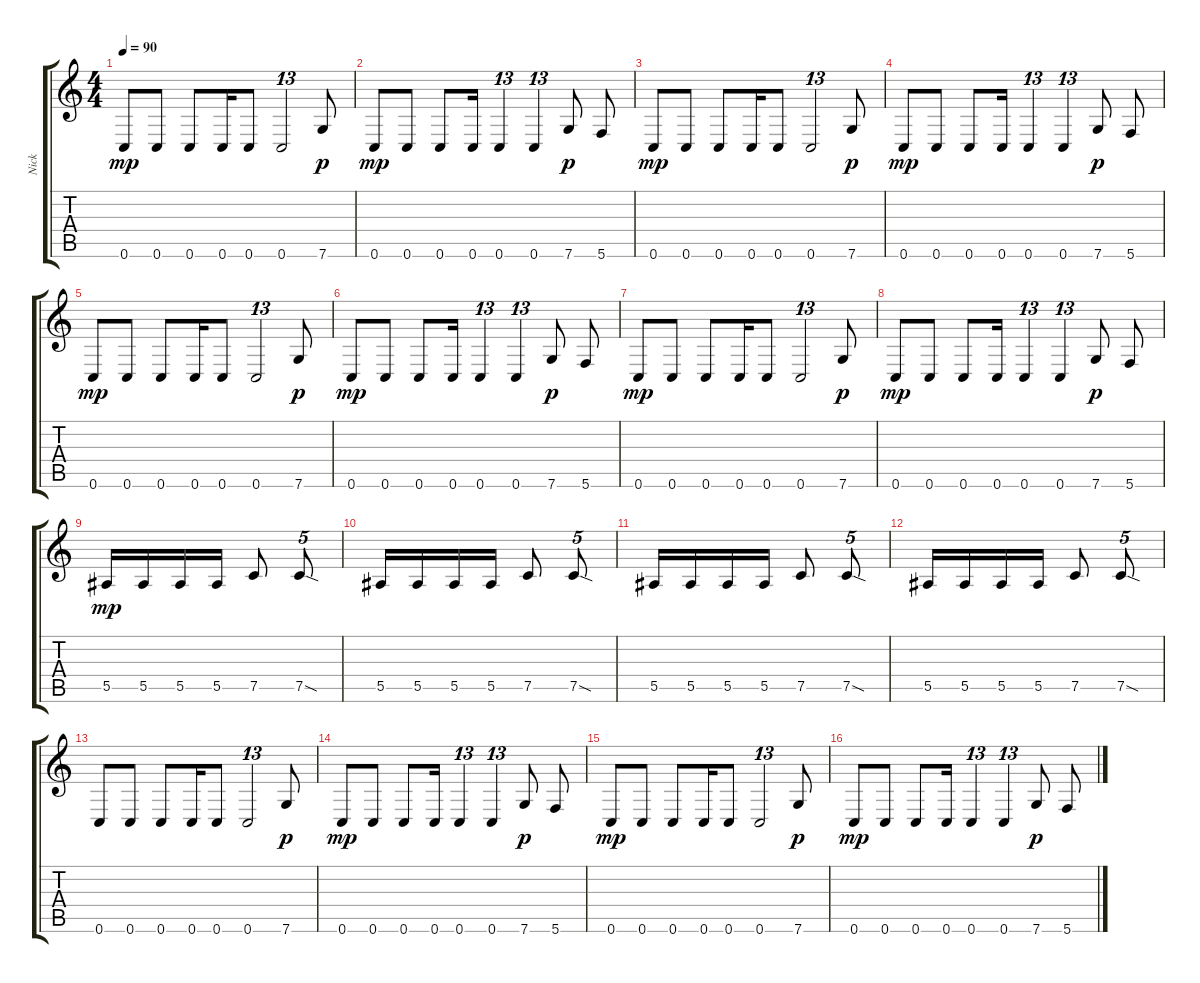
\track ("Nick" "Nick") {instrument electricbassfinger}
\staff {score tabs}
\tuning (C4 G3 Eb3 Bb2 F2 C2) {hide}
\ts (4 4)
\tempo 90
\clef g2
\ks c
0.6.8{dy mp} 0.6.8 0.6.8 0.6.16 0.6.8 0.6.2{tu (13 8)} 7.6.8{dy p} |
0.6.8{dy mp} 0.6.8 0.6.8 0.6.16 0.6.4{tu (13 8)} 0.6.4{tu (13 8)} 7.6.8{dy p} 5.6.8 |
0.6.8{dy mp} 0.6.8 0.6.8 0.6.16 0.6.8 0.6.2{tu (13 8)} 7.6.8{dy p} |
0.6.8{dy mp} 0.6.8 0.6.8 0.6.16 0.6.4{tu (13 8)} 0.6.4{tu (13 8)} 7.6.8{dy p} 5.6.8 |
0.6.8{dy mp} 0.6.8 0.6.8 0.6.16 0.6.8 0.6.2{tu (13 8)} 7.6.8{dy p} |
0.6.8{dy mp} 0.6.8 0.6.8 0.6.16 0.6.4{tu (13 8)} 0.6.4{tu (13 8)} 7.6.8{dy p} 5.6.8 |
0.6.8{dy mp} 0.6.8 0.6.8 0.6.16 0.6.8 0.6.2{tu (13 8)} 7.6.8{dy p} |
0.6.8{dy mp} 0.6.8 0.6.8 0.6.16 0.6.4{tu (13 8)} 0.6.4{tu (13 8)} 7.6.8{dy p} 5.6.8 |
5.5.16{dy mp} 5.5.16 5.5.16 5.5.16 7.5.8 7.5{sod}.8{tu (5 4)} |
5.5.16 5.5.16 5.5.16 5.5.16 7.5.8 7.5{sod}.8{tu (5 4)} |
5.5.16 5.5.16 5.5.16 5.5.16 7.5.8 7.5{sod}.8{tu (5 4)} |
5.5.16 5.5.16 5.5.16 5.5.16 7.5.8 7.5{sod}.8{tu (5 4)} |
0.6.8 0.6.8 0.6.8 0.6.16 0.6.8 0.6.2{tu (13 8)} 7.6.8{dy p} |
0.6.8{dy mp} 0.6.8 0.6.8 0.6.16 0.6.4{tu (13 8)} 0.6.4{tu (13 8)} 7.6.8{dy p} 5.6.8 |
0.6.8{dy mp} 0.6.8 0.6.8 0.6.16 0.6.8 0.6.2{tu (13 8)} 7.6.8{dy p} |
0.6.8{dy mp} 0.6.8 0.6.8 0.6.16 0.6.4{tu (13 8)} 0.6.4{tu (13 8)} 7.6.8{dy p} 5.6.8
